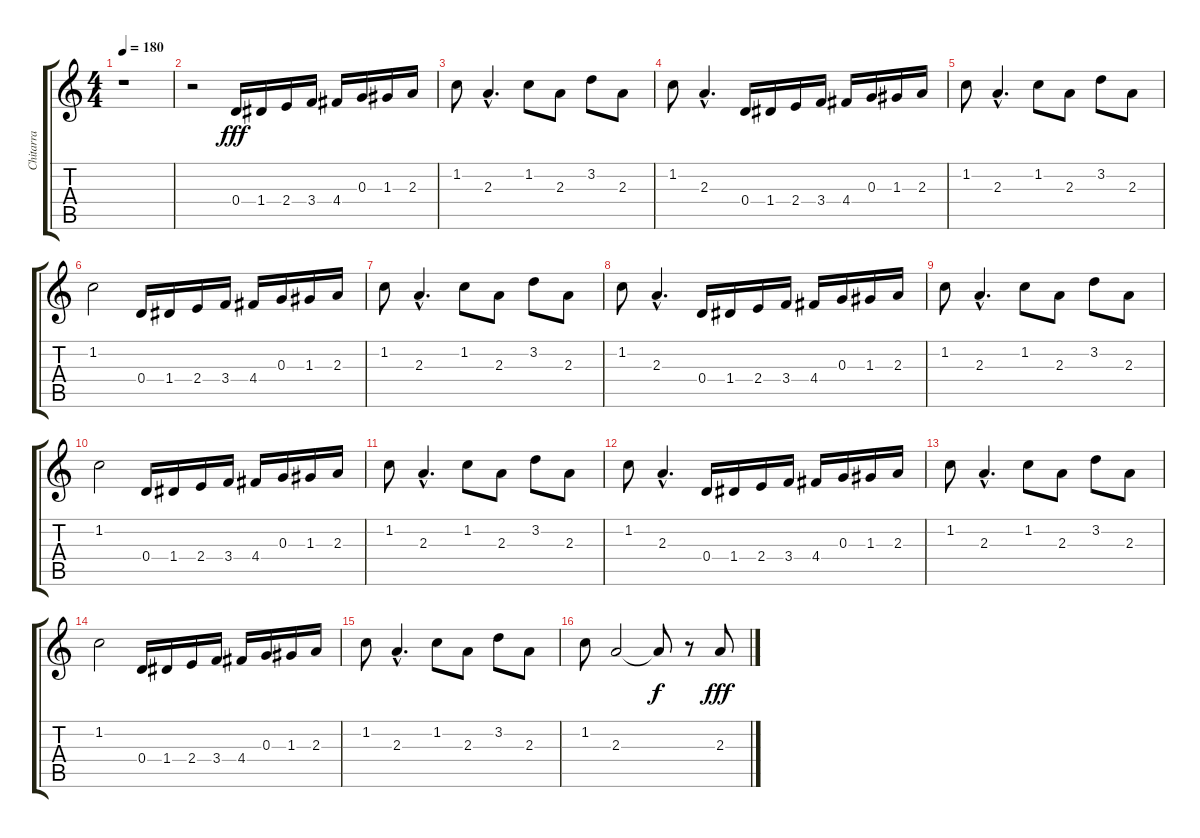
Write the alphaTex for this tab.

\track ("Chitarra" "Chitarra") {instrument distortionguitar}
\staff {score tabs}
\tuning (E4 B3 G3 D3 A2 E2) {hide}
\ts (4 4)
\tempo 180
\clef g2
\ks c
r.1{dy fff instrument distortionguitar} |
r.2 0.4.16 1.4.16 2.4.16 3.4.16 4.4.16 0.3.16 1.3.16 2.3.16 |
1.2.8 2.3{hac}.4{d} 1.2.8 2.3.8 3.2.8 2.3.8 |
1.2.8 2.3{hac}.4{d} 0.4.16 1.4.16 2.4.16 3.4.16 4.4.16 0.3.16 1.3.16 2.3.16 |
1.2.8 2.3{hac}.4{d} 1.2.8 2.3.8 3.2.8 2.3.8 |
1.2.2 0.4.16 1.4.16 2.4.16 3.4.16 4.4.16 0.3.16 1.3.16 2.3.16 |
1.2.8 2.3{hac}.4{d} 1.2.8 2.3.8 3.2.8 2.3.8 |
1.2.8 2.3{hac}.4{d} 0.4.16 1.4.16 2.4.16 3.4.16 4.4.16 0.3.16 1.3.16 2.3.16 |
1.2.8 2.3{hac}.4{d} 1.2.8 2.3.8 3.2.8 2.3.8 |
1.2.2 0.4.16 1.4.16 2.4.16 3.4.16 4.4.16 0.3.16 1.3.16 2.3.16 |
1.2.8 2.3{hac}.4{d} 1.2.8 2.3.8 3.2.8 2.3.8 |
1.2.8 2.3{hac}.4{d} 0.4.16 1.4.16 2.4.16 3.4.16 4.4.16 0.3.16 1.3.16 2.3.16 |
1.2.8 2.3{hac}.4{d} 1.2.8 2.3.8 3.2.8 2.3.8 |
1.2.2 0.4.16 1.4.16 2.4.16 3.4.16 4.4.16 0.3.16 1.3.16 2.3.16 |
1.2.8 2.3{hac}.4{d} 1.2.8 2.3.8 3.2.8 2.3.8 |
1.2.8 2.3.2 2.3{t}.8{dy f} r.8 2.3.8{dy fff}
